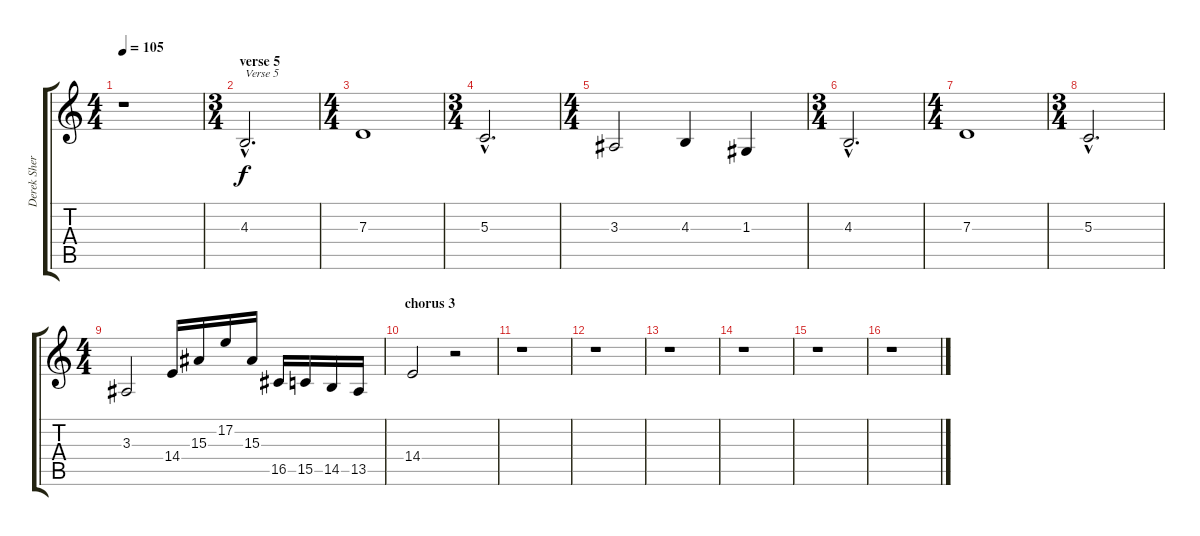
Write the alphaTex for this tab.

\track ("Derek Sherinian" "Derek Sher") {instrument lead5charang}
\staff {score tabs}
\tuning (E4 B3 G3 D3 A2 E2) {hide}
\ts (4 4)
\tempo 105
\clef g2
\ks c
r.1{dy mp} |
\ts (3 4)
\section ("" "verse 5")
4.3{hac}.2{d txt "Verse 5" dy f} |
\ts (4 4)
7.3.1 |
\ts (3 4)
5.3{hac}.2{d} |
\ts (4 4)
3.3.2 4.3.4 1.3.4 |
\ts (3 4)
4.3{hac}.2{d} |
\ts (4 4)
7.3.1 |
\ts (3 4)
5.3{hac}.2{d} |
\ts (4 4)
3.3.2 14.4.16 15.3.16 17.2.16 15.3.16 16.5.16 15.5.16 14.5.16 13.5.16 |
\section ("" "chorus 3")
14.4.2 r.2 |
r.1 |
r.1 |
r.1 |
r.1 |
r.1 |
r.1
